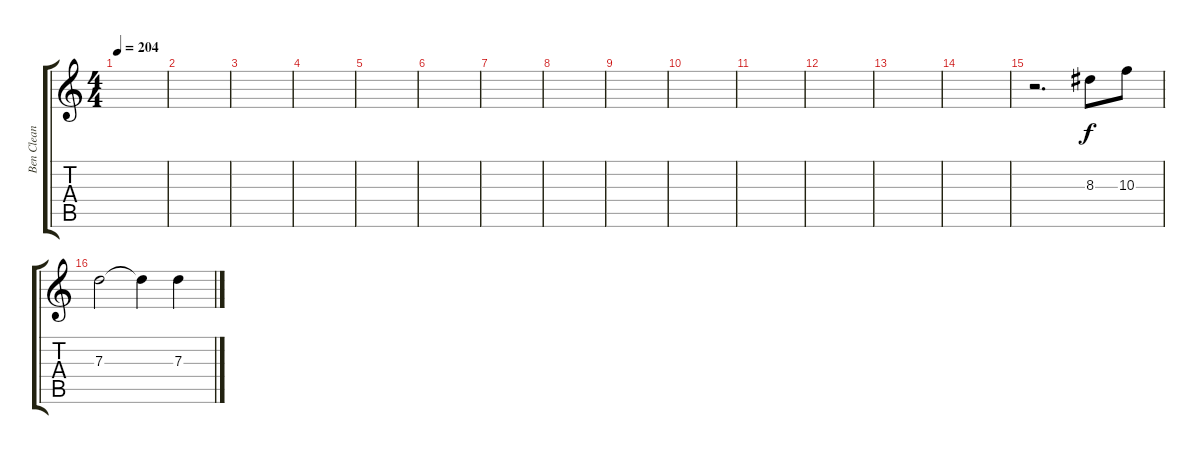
\track ("Ben Clean" "Ben Clean") {instrument acousticguitarsteel bank 226}
\staff {score tabs}
\tuning (E4 B3 G3 D3 A2 E2) {hide}
\ts (4 4)
\tempo 204
\clef g2
\ks c
|
|
|
|
|
|
|
|
|
|
|
|
|
|
r.2{d} 8.3.8 10.3.8 |
7.3.2 7.3{t}.4 7.3{sl}.4
